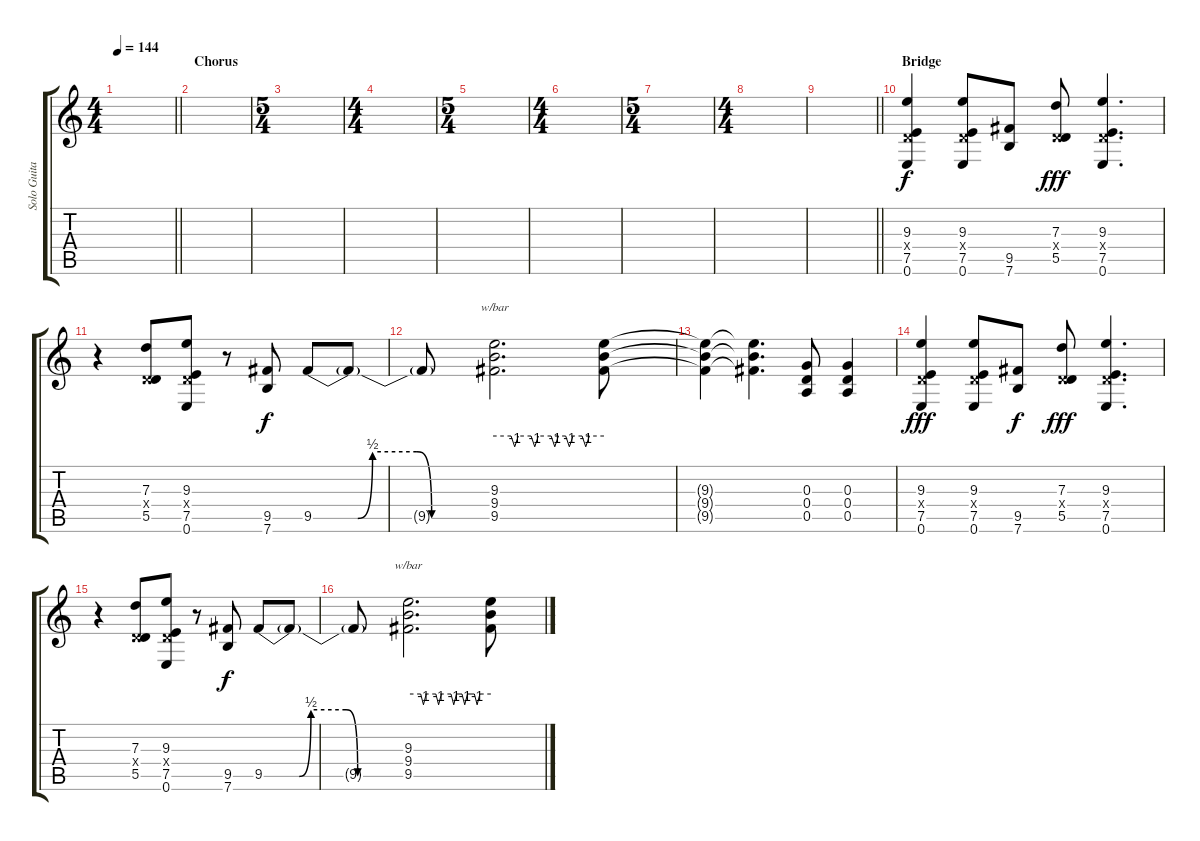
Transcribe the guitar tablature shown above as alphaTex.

\track ("Solo Guitar" "Solo Guita") {instrument overdrivenguitar}
\staff {score tabs}
\tuning (E4 B3 G3 D3 A2 E2) {hide}
\ts (4 4)
\tempo 144
\clef g2
\barLineRight lightlight
\ks c
|
\section ("" "Chorus")
|
\ts (5 4)
|
\ts (4 4)
|
\ts (5 4)
|
\ts (4 4)
|
\ts (5 4)
|
\ts (4 4)
|
\barLineRight lightlight
|
\section ("" "Bridge")
(9.3 0.4{x} 7.5 0.6).4 (9.3 0.4{x} 7.5 0.6).8 (9.5 7.6).8{dy f} (7.3 0.4{x} 5.5).8{dy fff} (9.3 0.4{x} 7.5 0.6).4{d} |
r.4 (7.3 0.4{x} 5.5).8 (9.3 0.4{x} 7.5 0.6).8 r.8 (9.5 7.6).8{dy f} 9.5{be (custom 0 0 15 0 20 2 35 2 40 0 60 0)}.8 9.5{t}.8 |
9.5{t}.8 (9.3 9.4 9.5).2{d tbe (custom default 0 0 9 0 11 -4 13 0 20 0 22 -4 24 0 31 0 33 -4 35 0 39 0 41 -4 43 0 48 0 50 -4 52 0 60 0)} (9.3{t} 9.4{t} 9.5{t}).8 |
(9.3{t} 9.4{t} 9.5{t}).4 (9.3{t} 9.4{t} 9.5{t}).4{d} (0.3 0.4 0.5).8 (0.3 0.4 0.5).4 |
(9.3 0.4{x} 7.5 0.6).4{dy fff} (9.3 0.4{x} 7.5 0.6).8 (9.5 7.6).8{dy f} (7.3 0.4{x} 5.5).8{dy fff} (9.3 0.4{x} 7.5 0.6).4{d} |
r.4 (7.3 0.4{x} 5.5).8 (9.3 0.4{x} 7.5 0.6).8 r.8 (9.5 7.6).8{dy f} 9.5{be (custom 0 0 15 0 20 2 35 2 40 0 60 0)}.8 9.5{t}.8 |
9.5{t}.8 (9.3 9.4 9.5).2{d tbe (custom default 0 0 9 0 11 -4 13 0 20 0 22 -4 24 0 31 0 33 -4 35 0 39 0 41 -4 43 0 48 0 50 -4 52 0 60 0)} (9.3{t} 9.4{t} 9.5{t}).8
